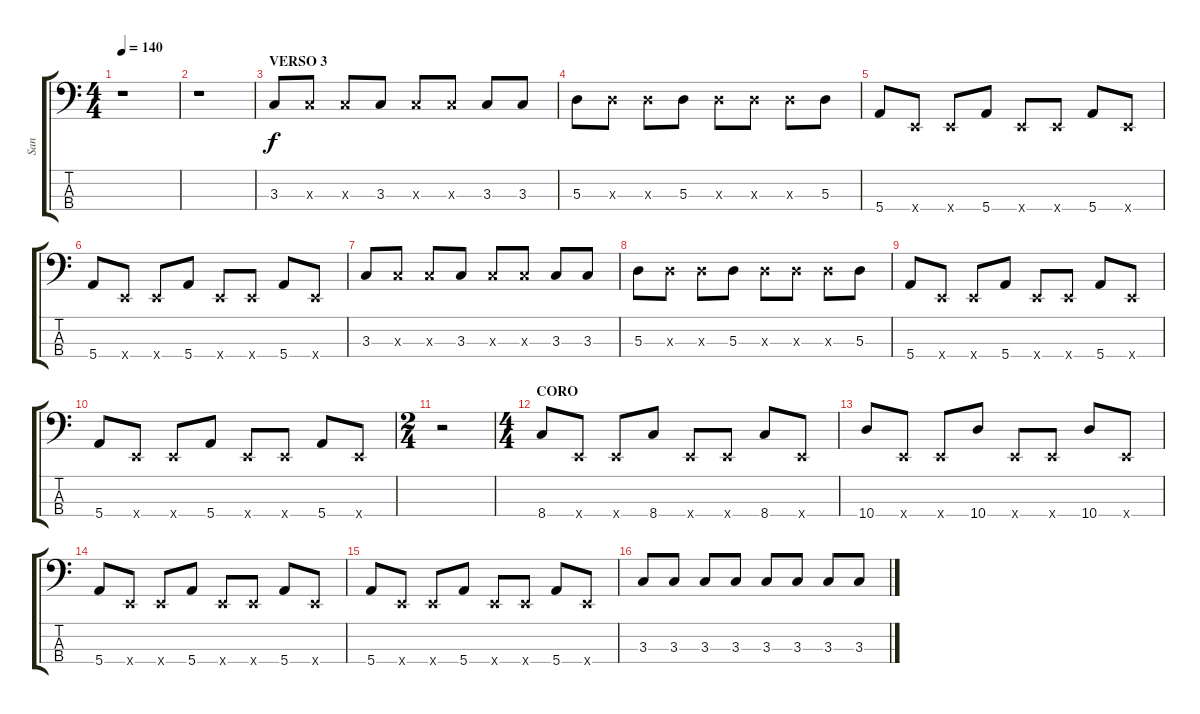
\track ("San" "San") {instrument electricbasspick}
\staff {score tabs}
\tuning (G2 D2 A1 E1) {hide}
\ts (4 4)
\tempo 140
\clef f4
\ks c
r.1{dy f} |
r.1 |
\section ("" "VERSO 3")
3.3.8 3.3{x}.8 3.3{x}.8 3.3.8 3.3{x}.8 3.3{x}.8 3.3.8 3.3.8 |
5.3.8 5.3{x}.8 5.3{x}.8 5.3.8 5.3{x}.8 5.3{x}.8 5.3{x}.8 5.3.8 |
5.4.8 0.4{x}.8 0.4{x}.8 5.4.8 0.4{x}.8 0.4{x}.8 5.4.8 0.4{x}.8 |
5.4.8 0.4{x}.8 0.4{x}.8 5.4.8 0.4{x}.8 0.4{x}.8 5.4.8 0.4{x}.8 |
3.3.8 3.3{x}.8 3.3{x}.8 3.3.8 3.3{x}.8 3.3{x}.8 3.3.8 3.3.8 |
5.3.8 5.3{x}.8 5.3{x}.8 5.3.8 5.3{x}.8 5.3{x}.8 5.3{x}.8 5.3.8 |
5.4.8 0.4{x}.8 0.4{x}.8 5.4.8 0.4{x}.8 0.4{x}.8 5.4.8 0.4{x}.8 |
5.4.8 0.4{x}.8 0.4{x}.8 5.4.8 0.4{x}.8 0.4{x}.8 5.4.8 0.4{x}.8 |
\ts (2 4)
r.2 |
\ts (4 4)
\section ("" "CORO")
8.4.8 0.4{x}.8 0.4{x}.8 8.4.8 0.4{x}.8 0.4{x}.8 8.4.8 0.4{x}.8 |
10.4.8 0.4{x}.8 0.4{x}.8 10.4.8 0.4{x}.8 0.4{x}.8 10.4.8 0.4{x}.8 |
5.4.8 0.4{x}.8 0.4{x}.8 5.4.8 0.4{x}.8 0.4{x}.8 5.4.8 0.4{x}.8 |
5.4.8 0.4{x}.8 0.4{x}.8 5.4.8 0.4{x}.8 0.4{x}.8 5.4.8 0.4{x}.8 |
3.3.8 3.3.8 3.3.8 3.3.8 3.3.8 3.3.8 3.3.8 3.3.8
